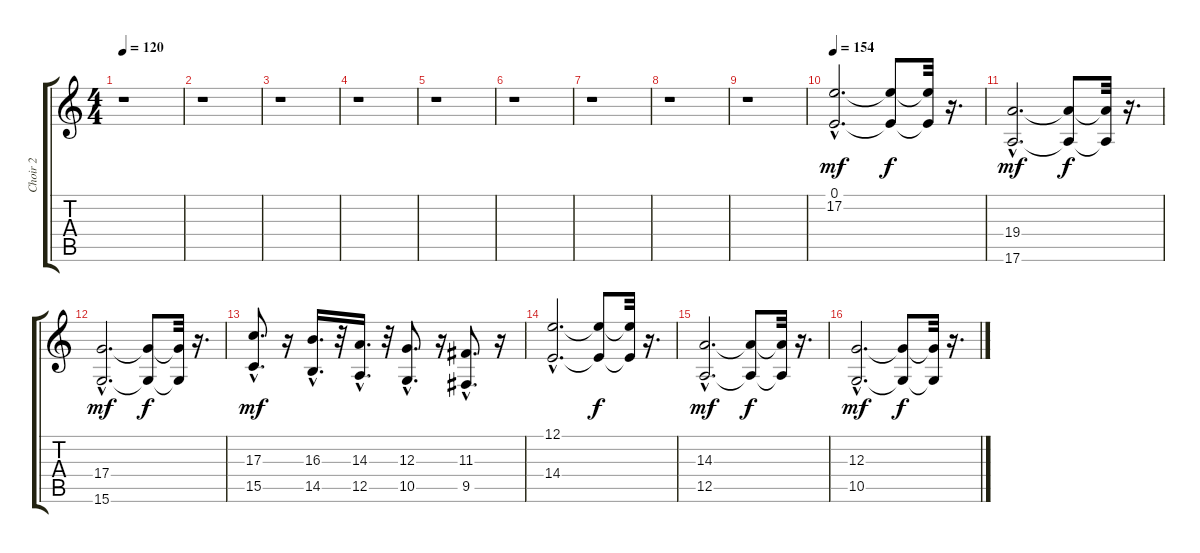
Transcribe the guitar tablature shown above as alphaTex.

\track ("Choir 2" "Choir 2") {instrument choiraahs}
\staff {score tabs}
\tuning (E4 B3 G3 D3 A2 E2) {hide}
\ts (4 4)
\tempo 120
\clef g2
\ks c
r.1{dy f} |
r.1 |
r.1 |
r.1 |
r.1 |
r.1 |
r.1 |
r.1 |
r.1 |
\tempo 154
(0.1{hac} 17.2{hac}).2{d dy mf} (0.1{t} 17.2{t}).8{dy f} (0.1{t} 17.2{t}).32 r.16{d} |
(19.4{hac} 17.6{hac}).2{d dy mf} (19.4{t} 17.6{t}).8{dy f} (19.4{t} 17.6{t}).32 r.16{d} |
(17.4{hac} 15.6{hac}).2{d dy mf} (17.4{t} 15.6{t}).8{dy f} (17.4{t} 15.6{t}).32 r.16{d} |
(17.3{hac} 15.5{hac}).8{d dy mf} r.16 (16.3{hac} 14.5{hac}).16{d} r.32 (14.3{hac} 12.5{hac}).16{d} r.32 (12.3{hac} 10.5{hac}).8{d} r.16 (11.3{hac} 9.5{hac}).8{d} r.16 |
(12.1{hac} 14.4{hac}).2{d} (12.1{t} 14.4{t}).8{dy f} (12.1{t} 14.4{t}).32 r.16{d} |
(14.3{hac} 12.5{hac}).2{d dy mf} (14.3{t} 12.5{t}).8{dy f} (14.3{t} 12.5{t}).32 r.16{d} |
(12.3{hac} 10.5{hac}).2{d dy mf} (12.3{t} 10.5{t}).8{dy f} (12.3{t} 10.5{t}).32 r.16{d}
